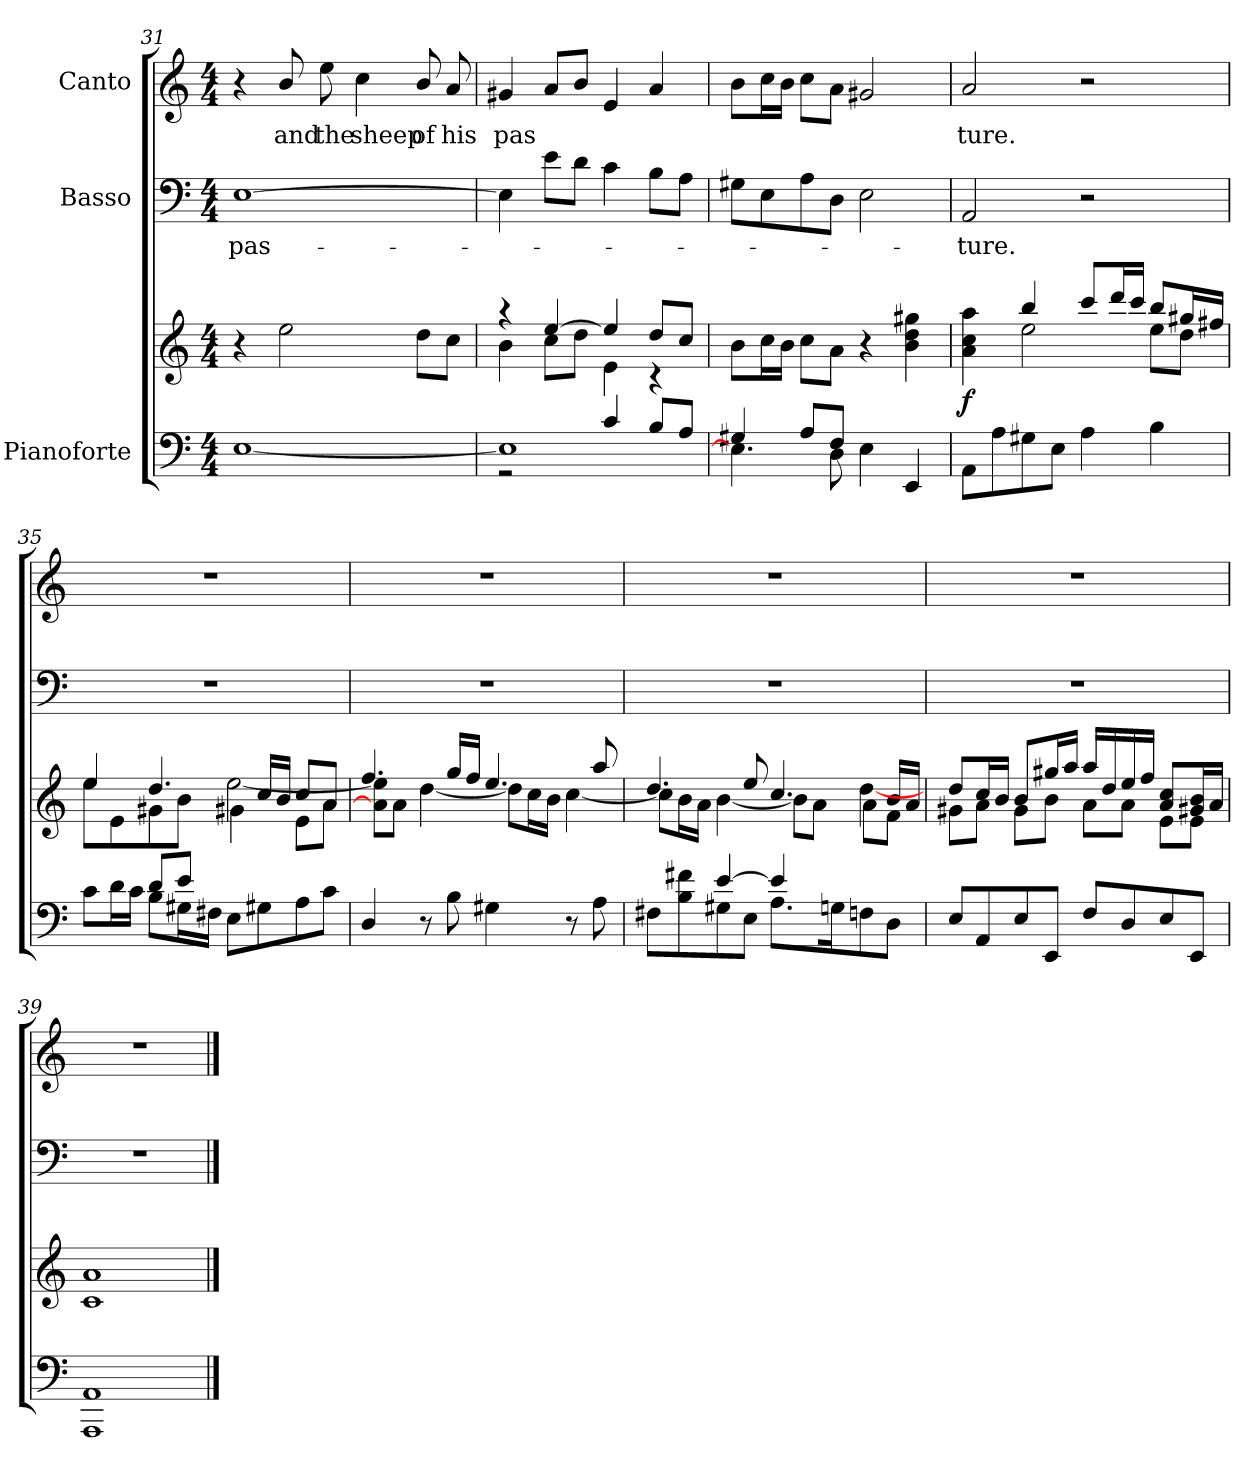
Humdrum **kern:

**kern	**kern	**dynam	**kern	**text	**kern	**text
*part3	*part3	*part3	*part2	*part2	*part1	*part1
*staff4	*staff3	*staff3/4	*staff2	*staff2	*staff1	*staff1
*I"Pianoforte	*	*	*I"Basso	*	*I"Canto	*
!!LO:LB:g=z
*clefF4	*clefG2	*	*clefF4	*	*clefG2	*
*k[]	*k[]	*	*k[]	*	*k[]	*
*C:	*C:	*	*C:	*	*C:	*
*M4/4	*M4/4	*	*M4/4	*	*M4/4	*
=31	=31	=31	=31	=31	=31	=31
*^	*^	*	*	*	*	*
!	!	!	!	!	!	!LO:LY:b	!	!
[1E/	2ryy	4r	2ryy	.	[1E	pas-	4r	.
!	!	!	!	!	!	!	!	!LO:LY:b
.	.	2ee\	.	.	.	.	8b/	and
!	!	!	!	!	!	!	!	!LO:LY:b
.	.	.	.	.	.	.	8ee	the
!	!	!	!	!	!	!	!	!LO:LY:b
.	2ryy	.	2ryy	.	.	.	4cc	sheep
!	!	!	!	!	!	!	!	!LO:LY:b
.	.	8dd\L	.	.	.	.	8b/	of
!	!	!	!	!	!	!	!	!LO:LY:b
.	.	8cc\J	.	.	.	.	8a	his
=32	=32	=32	=32	=32	=32	=32	=32	=32
!	!	!	!	!	!	!	!	!LO:LY:b
1E/]	2r	4r	4b\	.	4E]	.	4g#X	pas-
.	.	[4ee/	8cc\L	.	8eL	.	8aL	.
.	.	.	8dd\J	.	8dJ	.	8bJ	.
.	4c/	4ee/]	4e\	.	4c	.	4e	.
.	8B/L	8dd/L	4r	.	8BL	.	4a	.
.	8A/J	8cc/J	.	.	8AJ	.	.	.
=33	=33	=33	=33	=33	=33	=33	=33	=33
!	!	!	!	!	!	!	!	!LO:LY:b
4.E\]	4G#X/	8b\L	2ryy	.	8G#XL	.	8bL	--
.	.	16cc\L	.	.	8E	.	16ccL	.
.	.	16b\JJ	.	.	.	.	16bJJ	.
.	8A/L	8cc\L	.	.	8A	.	8ccL	.
8D\	8F/J	8a\J	.	.	8DJ	.	8aJ	.
4E\	2ryy	4r	2ryy	.	2E	.	2g#X	.
4EE/	.	4b\ 4dd\ 4gg#X\	.	.	.	.	.	.
=34	=34	=34	=34	=34	=34	=34	=34	=34
!	!	!	!	!LO:DY:b	!	!LO:LY:b	!	!LO:LY:b
8AA\L	2ryy	4a\ 4cc\ 4aa\	4ryy	f	2AA	-ture.	2a	ture.
8A\	.	.	.	.	.	.	.	.
8G#X\	.	4bb/	2ee\	.	.	.	.	.
8E\J	.	.	.	.	.	.	.	.
4A\	2ryy	8ccc/L	.	.	2r	.	2r	.
.	.	16ddd/L	.	.	.	.	.	.
.	.	16ccc/JJ	.	.	.	.	.	.
4B\	.	8bb/L	8ee\L	.	.	.	.	.
.	.	16gg#X/L	8dd\J	.	.	.	.	.
.	.	16ff#X/JJ	.	.	.	.	.	.
!!LO:LB:g=z
=35	=35	=35	=35	=35	=35	=35	=35	=35
*	*	*	*^	*	*	*	*	*
8c\L	4ryy	4ee/	8ee\L	2ryy	.	1r	.	1r	.
16d\L	.	.	8e\	.	.	.	.	.	.
16c\JJ	.	.	.	.	.	.	.	.	.
8d/L	8B\L	4.dd/	8g#X\	.	.	.	.	.	.
8e/J	16G#X\L	.	8b\J	.	.	.	.	.	.
.	16F#X\JJ	.	.	.	.	.	.	.	.
8E\L	2ryy	.	[2ee\	4g#X\	.	.	.	.	.
8G#X\	.	16cc/LL	.	.	.	.	.	.	.
.	.	16b/JJ	.	.	.	.	.	.	.
8A\	.	8cc/L	.	8e\L	.	.	.	.	.
8c\J	.	8a/J	.	(<8a\J	.	.	.	.	.
=36	=36	=36	=36	=36	=36	=36	=36	=36	=36
4D/	2ryy	4.ff/	8a\] 8ee\]L	2ryy)	.	1r	.	1r	.
.	.	.	8a\J	.	.	.	.	.	.
8r	.	.	[4dd\	.	.	.	.	.	.
8B\	.	16gg/LL	.	.	.	.	.	.	.
.	.	16ff/JJ	.	.	.	.	.	.	.
4G#X\	2ryy	4.ee/	8dd\L]	2ryy	.	.	.	.	.
.	.	.	16cc\L	.	.	.	.	.	.
.	.	.	16b\JJ	.	.	.	.	.	.
8r	.	.	[4cc\	.	.	.	.	.	.
8A\	.	8aa/	.	.	.	.	.	.	.
=37	=37	=37	=37	=37	=37	=37	=37	=37	=37
4ryy	8F#X\L	4.dd/	8cc\L]	2ryy	.	1r	.	1r	.
.	8B\ 8f#X\	.	16b\L	.	.	.	.	.	.
.	.	.	16a\JJ	.	.	.	.	.	.
[4e/	8G#X\	.	[4b\	.	.	.	.	.	.
.	8E\J	8ee/	.	.	.	.	.	.	.
4e/]	8.A\L	4.cc/	8b\L]	4ryy	.	.	.	.	.
.	.	.	8a\J	.	.	.	.	.	.
.	16Gn\	.	.	.	.	.	.	.	.
4ryy	8Fn\	.	[4dd\	8a\L	.	.	.	.	.
.	8D\J	16b/LL	.	8f\J	.	.	.	.	.
.	.	16a/JJ	.	.	.	.	.	.	.
=38	=38	=38	=38	=38	=38	=38	=38	=38	=38
8E/L	2ryy	8dd/L	8g#X\L	2ryy	.	1r	.	1r	.
8AA/	.	16cc/L	8a\J	.	.	.	.	.	.
.	.	16b/JJ	.	.	.	.	.	.	.
8E/	.	8b/L	8g#\L	.	.	.	.	.	.
8EE/J	.	16gg#X/L	8b\J	.	.	.	.	.	.
.	.	16aa/JJ	.	.	.	.	.	.	.
8F/L	2ryy	16aa/LL	8a\L	2ryy	.	.	.	.	.
.	.	16dd/	.	.	.	.	.	.	.
8D/	.	16ee/	8a\J	.	.	.	.	.	.
.	.	16ff/JJ	.	.	.	.	.	.	.
8E/	.	8a/ 8cc/L	8e\L	.	.	.	.	.	.
8EE/J	.	16g#X/ 16b/L	8e\J	.	.	.	.	.	.
.	.	16a/JJ	.	.	.	.	.	.	.
=39	=39	=39	=39	=39	=39	=39	=39	=39	=39
1AA/	1AAA\	1a/	1c\	2ryy	.	1r	.	1r	.
.	.	.	.	2ryy	.	.	.	.	.
*v	*v	*	*	*	*	*	*	*	*
*	*v	*v	*v	*	*	*	*	*
==	==	==	==	==	==	==
*-	*-	*-	*-	*-	*-	*-
